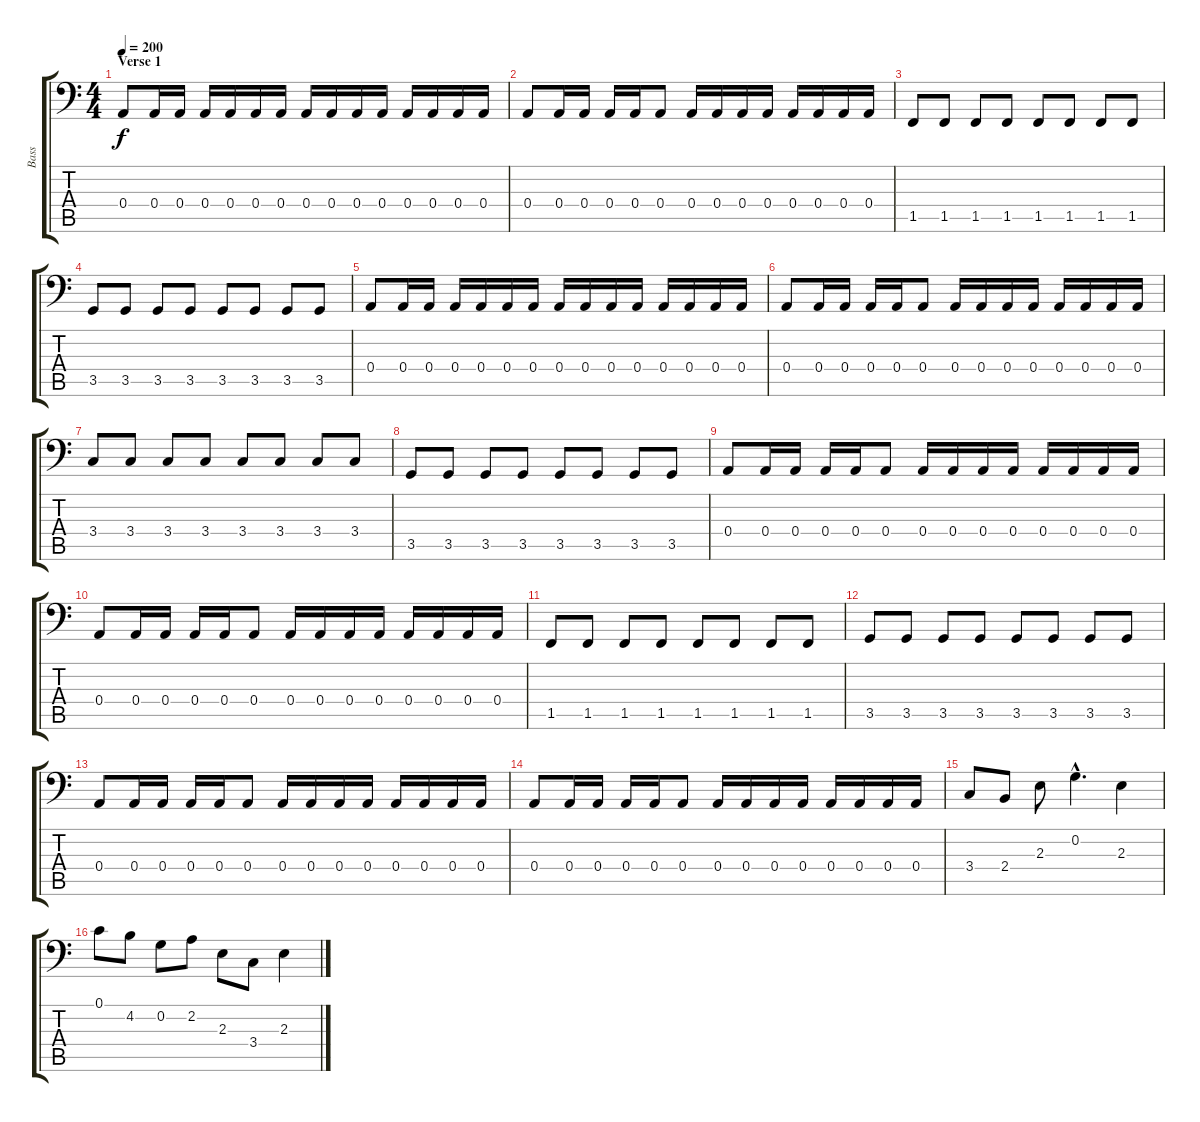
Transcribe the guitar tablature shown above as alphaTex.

\track ("Bass" "Bass") {instrument electricbassfinger}
\staff {score tabs}
\tuning (C3 G2 D2 A1 E1 B0) {hide}
\ts (4 4)
\section ("" "Verse 1")
\tempo 200
\clef f4
\ks c
0.4.8{dy f} 0.4.16 0.4.16 0.4.16 0.4.16 0.4.16 0.4.16 0.4.16 0.4.16 0.4.16 0.4.16 0.4.16 0.4.16 0.4.16 0.4.16 |
0.4.8 0.4.16 0.4.16 0.4.16 0.4.16 0.4.8 0.4.16 0.4.16 0.4.16 0.4.16 0.4.16 0.4.16 0.4.16 0.4.16 |
1.5.8 1.5.8 1.5.8 1.5.8 1.5.8 1.5.8 1.5.8 1.5.8 |
3.5.8 3.5.8 3.5.8 3.5.8 3.5.8 3.5.8 3.5.8 3.5.8 |
0.4.8 0.4.16 0.4.16 0.4.16 0.4.16 0.4.16 0.4.16 0.4.16 0.4.16 0.4.16 0.4.16 0.4.16 0.4.16 0.4.16 0.4.16 |
0.4.8 0.4.16 0.4.16 0.4.16 0.4.16 0.4.8 0.4.16 0.4.16 0.4.16 0.4.16 0.4.16 0.4.16 0.4.16 0.4.16 |
3.4.8 3.4.8 3.4.8 3.4.8 3.4.8 3.4.8 3.4.8 3.4.8 |
3.5.8 3.5.8 3.5.8 3.5.8 3.5.8 3.5.8 3.5.8 3.5.8 |
0.4.8 0.4.16 0.4.16 0.4.16 0.4.16 0.4.8 0.4.16 0.4.16 0.4.16 0.4.16 0.4.16 0.4.16 0.4.16 0.4.16 |
0.4.8 0.4.16 0.4.16 0.4.16 0.4.16 0.4.8 0.4.16 0.4.16 0.4.16 0.4.16 0.4.16 0.4.16 0.4.16 0.4.16 |
1.5.8 1.5.8 1.5.8 1.5.8 1.5.8 1.5.8 1.5.8 1.5.8 |
3.5.8 3.5.8 3.5.8 3.5.8 3.5.8 3.5.8 3.5.8 3.5.8 |
0.4.8 0.4.16 0.4.16 0.4.16 0.4.16 0.4.8 0.4.16 0.4.16 0.4.16 0.4.16 0.4.16 0.4.16 0.4.16 0.4.16 |
0.4.8 0.4.16 0.4.16 0.4.16 0.4.16 0.4.8 0.4.16 0.4.16 0.4.16 0.4.16 0.4.16 0.4.16 0.4.16 0.4.16 |
3.4.8 2.4.8 2.3.8 0.2{hac}.4{d} 2.3.4 |
0.1.8 4.2.8 0.2.8 2.2.8 2.3.8 3.4.8 2.3.4
